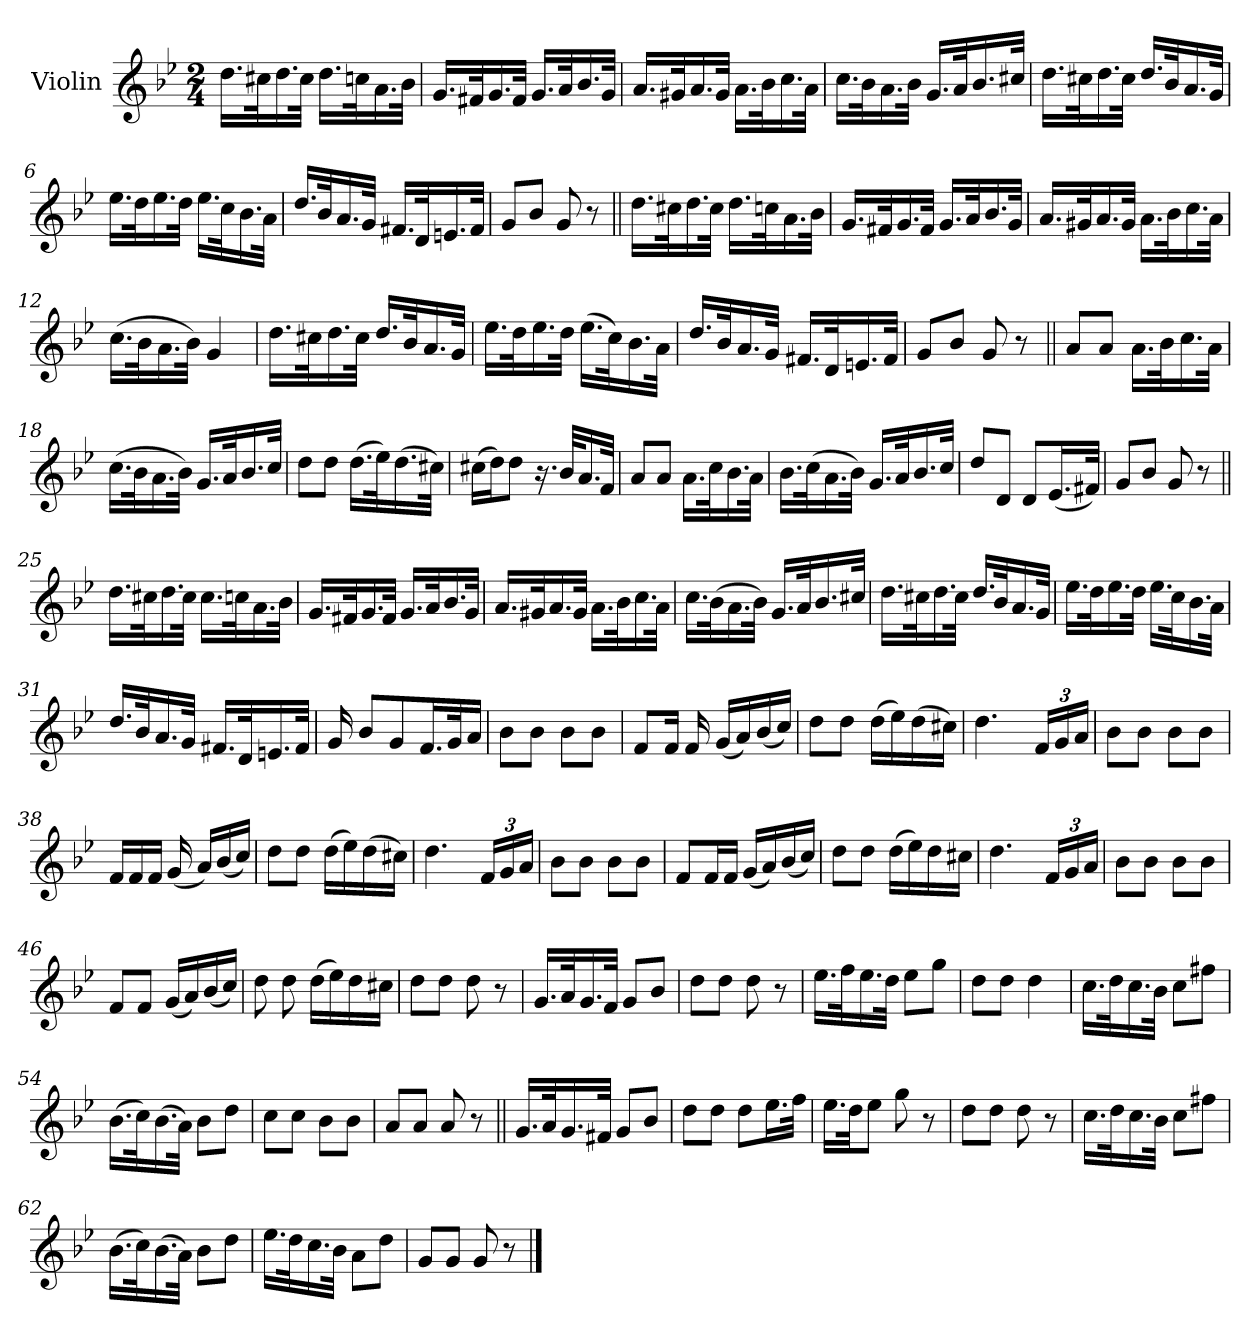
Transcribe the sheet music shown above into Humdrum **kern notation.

**kern
*part1
*staff1
*I"Violin
*I'Vln.
*clefG2
*k[b-e-]
*M2/4
=1
16.dd\LL
32cc#X\k
16.dd\
32cc#\JJk
16.dd\LL
32ccn\k
16.a\
32b-\JJk
=2
16.g/LL
32f#X/k
16.g/
32f#/JJk
16.g/LL
32a/k
16.b-/
32g/JJk
=3
16.a/LL
32g#X/k
16.a/
32g#/JJk
16.a\LL
32b-\k
16.cc\
32a\JJk
=4
16.cc\LL
32b-\k
16.a\
32b-\JJk
16.g/LL
32a/k
16.b-/
32cc#X/JJk
!!LO:LB:g=z
=5
16.dd\LL
32cc#X\k
16.dd\
32cc#\JJk
16.dd/LL
32b-/k
16.a/
32g/JJk
=6
16.ee-\LL
32dd\k
16.ee-\
32dd\JJk
16.ee-\LL
32cc\k
16.b-\
32a\JJk
=7
16.dd/LL
32b-/k
16.a/
32g/JJk
16.f#X/LL
32d/k
16.en/
32f#/JJk
=8
8g/L
8b-/J
8g/
8r
!!LO:LB:g=z
=9||
16.dd\LL
32cc#X\k
16.dd\
32cc#\JJk
16.dd\LL
32ccn\k
16.a\
32b-\JJk
=10
16.g/LL
32f#X/k
16.g/
32f#/JJk
16.g/LL
32a/k
16.b-/
32g/JJk
=11
16.a/LL
32g#X/k
16.a/
32g#/JJk
16.a\LL
32b-\k
16.cc\
32a\JJk
=12
(>16.cc\LL
32b-\k
16.a\
32b-\JJk)
4g/
!!LO:LB:g=z
=13
16.dd\LL
32cc#X\k
16.dd\
32cc#\JJk
16.dd/LL
32b-/k
16.a/
32g/JJk
=14
16.ee-\LL
32dd\k
16.ee-\
32dd\JJk
(>16.ee-\LL
32cc\k)
16.b-\
32a\JJk
=15
16.dd/LL
32b-/k
16.a/
32g/JJk
16.f#X/LL
32d/k
16.en/
32f#/JJk
=16
8g/L
8b-/J
8g/
8r
=17||
8a/L
8a/J
16.a\LL
32b-\k
16.cc\
32a\JJk
!!LO:LB:g=z
=18
(>16.cc\LL
32b-\k
16.a\
32b-\JJk)
16.g/LL
32a/k
16.b-/
32cc/JJk
=19
8dd\L
8dd\J
(>16.dd\LL
32ee-\k)
(>16.dd\
32cc#X\JJk)
=20
(>16cc#X\LL
16dd\J)
8dd\J
16.r
32b-/KLL
16.a/
32f/JJk
=21
8a/L
8a/J
16.a\LL
32cc\k
16.b-\
32a\JJk
=22
16.b-\LL
(>32cc\k
16.a\
32b-\JJk)
16.g/LL
32a/k
16.b-/
32cc/JJk
!!LO:LB:g=z
=23
8dd/L
8d/J
8d/L
(<16.e-/L
32f#X/JJk)
=24
8g/L
8b-/J
8g/
8r
=25||
16.dd\LL
32cc#X\k
16.dd\
32cc#\JJk
16.cc#\LL
32ccn\k
16.a\
32b-\JJk
=26
16.g/LL
32f#X/k
16.g/
32f#/JJk
16.g/LL
32a/k
16.b-/
32g/JJk
=27
16.a/LL
32g#X/k
16.a/
32g#/JJk
16.a\LL
32b-\k
16.cc\
32a\JJk
!!LO:LB:g=z
=28
16.cc\LL
(>32b-\k
16.a\
32b-\JJk)
16.g/LL
32a/k
16.b-/
32cc#X/JJk
=29
16.dd\LL
32cc#X\k
16.dd\
32cc#\JJk
16.dd/LL
32b-/k
16.a/
32g/JJk
=30
16.ee-\LL
32dd\k
16.ee-\
32dd\JJk
16.ee-\LL
32cc\k
16.b-\
32a\JJk
=31
16.dd/LL
32b-/k
16.a/
32g/JJk
16.f#X/LL
32d/k
16.en/
32f#/JJk
!!LO:LB:g=z
=32
16g/
8b-/L
8g/
16.f/L
32g/k
16a/JJ
=33
8b-\L
8b-\J
8b-\L
8b-\J
=34
8f/L
16f/Jk
16f/
(<16g/LL
16a/)
(<16b-/
16cc/JJ)
=35
8dd\L
8dd\J
(>16dd\LL
16ee-\)
(>16dd\
16cc#X\JJ)
=36
4.dd\
*Xbrackettup
24f/LL
24g/
24a/JJ
=37
8b-\L
8b-\J
8b-\L
8b-\J
!!LO:LB:g=z
=38
16f/LL
16f/
16f/JJ
(<16g/
16a/LL)
(<16b-/
16cc/JJ)
=39
8dd\L
8dd\J
(>16dd\LL
16ee-\)
(>16dd\
16cc#X\JJ)
=40
4.dd\
24f/LL
24g/
24a/JJ
=41
8b-\L
8b-\J
8b-\L
8b-\J
=42
8f/L
16f/L
16f/JJ
(<16g/LL
16a/)
(<16b-/
16cc/JJ)
=43
8dd\L
8dd\J
(>16dd\LL
16ee-\)
16dd\
16cc#X\JJ
!!LO:LB:g=z
=44
4.dd\
24f/LL
24g/
24a/JJ
=45
8b-\L
8b-\J
8b-\L
8b-\J
=46
8f/L
8f/J
(<16g/LL
16a/)
(<16b-/
16cc/JJ)
=47
8dd\
8dd\
(>16dd\LL
16ee-\)
16dd\
16cc#X\JJ
=48
8dd\L
8dd\J
8dd\
8r
=49
16.g/LL
32a/k
16.g/
32f/JJk
8g/L
8b-/J
!!LO:PB:g=z
=50
8dd\L
8dd\J
8dd\
8r
=51
16.ee-\LL
32ff\k
16.ee-\
32dd\JJk
8ee-\L
8gg\J
=52
8dd\L
8dd\J
4dd\
=53
16.cc\LL
32dd\k
16.cc\
32b-\JJk
8cc\L
8ff#X\J
=54
(>16.b-\LL
32cc\k)
(>16.b-\
32a\JJk)
8b-\L
8dd\J
=55
8cc\L
8cc\J
8b-\L
8b-\J
=56
8a/L
8a/J
8a/
8r
!!LO:LB:g=z
=57||
16.g/LL
32a/k
16.g/
32f#X/JJk
8g/L
8b-/J
=58
8dd\L
8dd\J
8dd\L
16.ee-\L
32ff\JJk
=59
16.ee-\LL
32dd\Jk
8ee-\J
8gg\
8r
=60
8dd\L
8dd\J
8dd\
8r
=61
16.cc\LL
32dd\k
16.cc\
32b-\JJk
8cc\L
8ff#X\J
=62
(>16.b-\LL
32cc\k)
(>16.b-\
32a\JJk)
8b-\L
8dd\J
!!LO:LB:g=z
=63
16.ee-\LL
32dd\k
16.cc\
32b-\JJk
8a\L
8dd\J
=64
8g/L
8g/J
8g/
8r
==
*-
